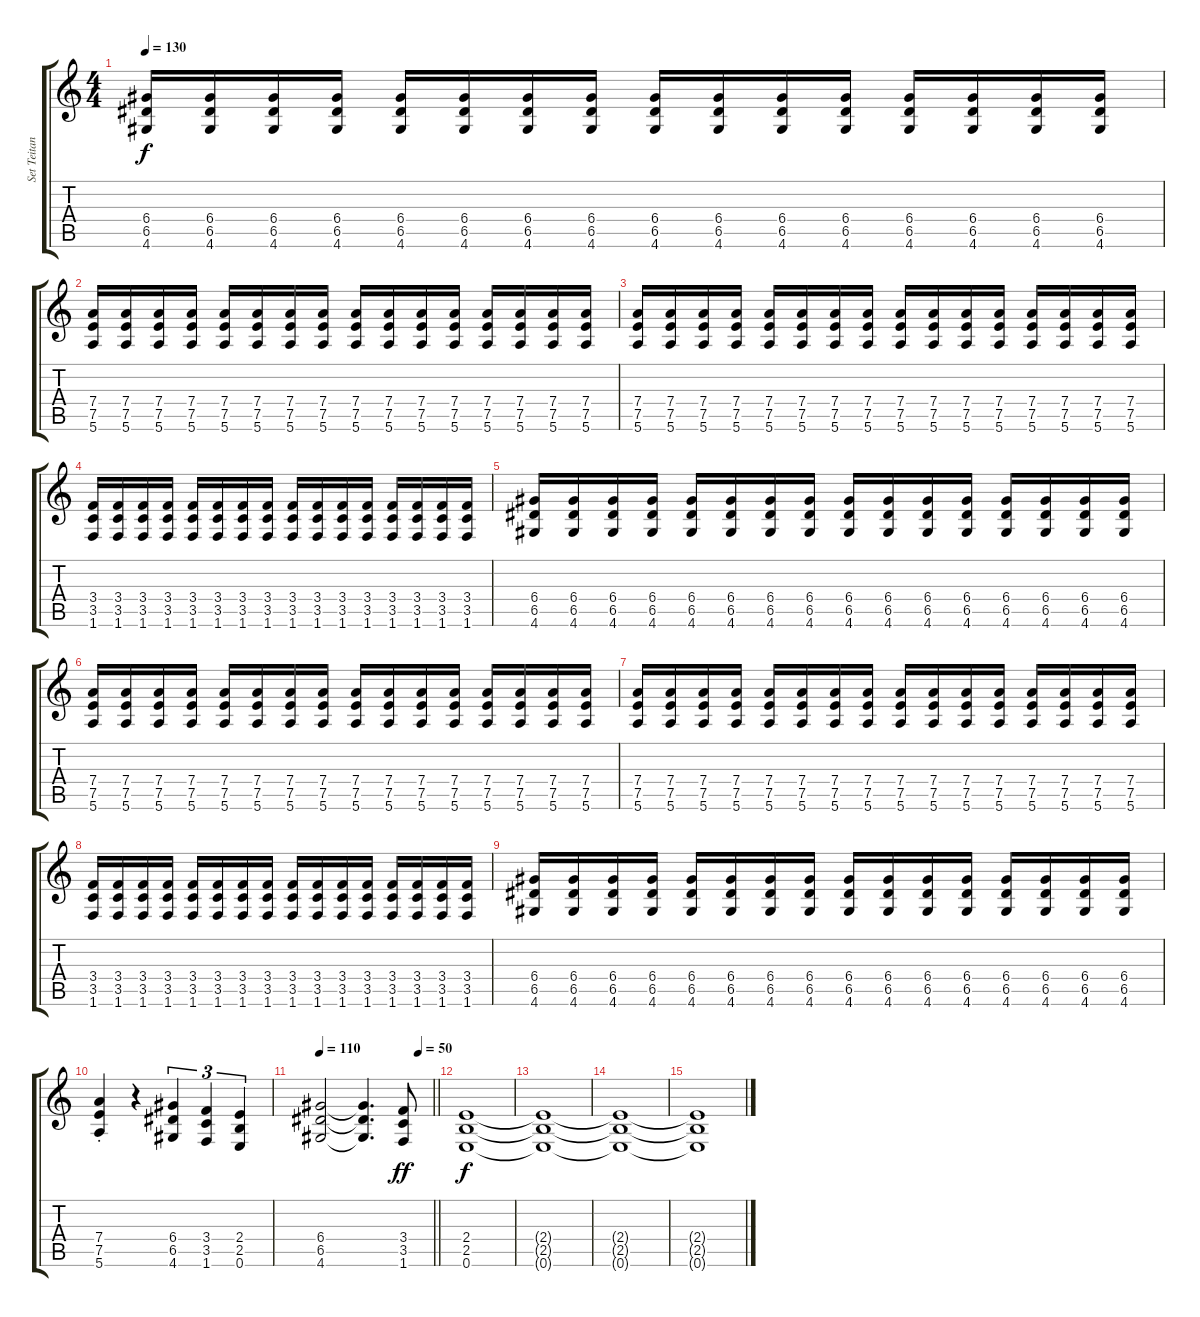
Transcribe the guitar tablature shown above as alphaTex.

\track ("Set Teitan" "Set Teitan") {instrument distortionguitar}
\staff {score tabs}
\tuning (E4 B3 G3 D3 A2 E2) {hide}
\ts (4 4)
\tempo 130
\clef g2
\ks c
(6.4 6.5 4.6).16{dy f} (6.4 6.5 4.6).16 (6.4 6.5 4.6).16 (6.4 6.5 4.6).16 (6.4 6.5 4.6).16 (6.4 6.5 4.6).16 (6.4 6.5 4.6).16 (6.4 6.5 4.6).16 (6.4 6.5 4.6).16 (6.4 6.5 4.6).16 (6.4 6.5 4.6).16 (6.4 6.5 4.6).16 (6.4 6.5 4.6).16 (6.4 6.5 4.6).16 (6.4 6.5 4.6).16 (6.4 6.5 4.6).16 |
(7.4 7.5 5.6).16 (7.4 7.5 5.6).16 (7.4 7.5 5.6).16 (7.4 7.5 5.6).16 (7.4 7.5 5.6).16 (7.4 7.5 5.6).16 (7.4 7.5 5.6).16 (7.4 7.5 5.6).16 (7.4 7.5 5.6).16 (7.4 7.5 5.6).16 (7.4 7.5 5.6).16 (7.4 7.5 5.6).16 (7.4 7.5 5.6).16 (7.4 7.5 5.6).16 (7.4 7.5 5.6).16 (7.4 7.5 5.6).16 |
(7.4 7.5 5.6).16 (7.4 7.5 5.6).16 (7.4 7.5 5.6).16 (7.4 7.5 5.6).16 (7.4 7.5 5.6).16 (7.4 7.5 5.6).16 (7.4 7.5 5.6).16 (7.4 7.5 5.6).16 (7.4 7.5 5.6).16 (7.4 7.5 5.6).16 (7.4 7.5 5.6).16 (7.4 7.5 5.6).16 (7.4 7.5 5.6).16 (7.4 7.5 5.6).16 (7.4 7.5 5.6).16 (7.4 7.5 5.6).16 |
(3.4 3.5 1.6).16 (3.4 3.5 1.6).16 (3.4 3.5 1.6).16 (3.4 3.5 1.6).16 (3.4 3.5 1.6).16 (3.4 3.5 1.6).16 (3.4 3.5 1.6).16 (3.4 3.5 1.6).16 (3.4 3.5 1.6).16 (3.4 3.5 1.6).16 (3.4 3.5 1.6).16 (3.4 3.5 1.6).16 (3.4 3.5 1.6).16 (3.4 3.5 1.6).16 (3.4 3.5 1.6).16 (3.4 3.5 1.6).16 |
(6.4 6.5 4.6).16 (6.4 6.5 4.6).16 (6.4 6.5 4.6).16 (6.4 6.5 4.6).16 (6.4 6.5 4.6).16 (6.4 6.5 4.6).16 (6.4 6.5 4.6).16 (6.4 6.5 4.6).16 (6.4 6.5 4.6).16 (6.4 6.5 4.6).16 (6.4 6.5 4.6).16 (6.4 6.5 4.6).16 (6.4 6.5 4.6).16 (6.4 6.5 4.6).16 (6.4 6.5 4.6).16 (6.4 6.5 4.6).16 |
(7.4 7.5 5.6).16 (7.4 7.5 5.6).16 (7.4 7.5 5.6).16 (7.4 7.5 5.6).16 (7.4 7.5 5.6).16 (7.4 7.5 5.6).16 (7.4 7.5 5.6).16 (7.4 7.5 5.6).16 (7.4 7.5 5.6).16 (7.4 7.5 5.6).16 (7.4 7.5 5.6).16 (7.4 7.5 5.6).16 (7.4 7.5 5.6).16 (7.4 7.5 5.6).16 (7.4 7.5 5.6).16 (7.4 7.5 5.6).16 |
(7.4 7.5 5.6).16 (7.4 7.5 5.6).16 (7.4 7.5 5.6).16 (7.4 7.5 5.6).16 (7.4 7.5 5.6).16 (7.4 7.5 5.6).16 (7.4 7.5 5.6).16 (7.4 7.5 5.6).16 (7.4 7.5 5.6).16 (7.4 7.5 5.6).16 (7.4 7.5 5.6).16 (7.4 7.5 5.6).16 (7.4 7.5 5.6).16 (7.4 7.5 5.6).16 (7.4 7.5 5.6).16 (7.4 7.5 5.6).16 |
(3.4 3.5 1.6).16 (3.4 3.5 1.6).16 (3.4 3.5 1.6).16 (3.4 3.5 1.6).16 (3.4 3.5 1.6).16 (3.4 3.5 1.6).16 (3.4 3.5 1.6).16 (3.4 3.5 1.6).16 (3.4 3.5 1.6).16 (3.4 3.5 1.6).16 (3.4 3.5 1.6).16 (3.4 3.5 1.6).16 (3.4 3.5 1.6).16 (3.4 3.5 1.6).16 (3.4 3.5 1.6).16 (3.4 3.5 1.6).16 |
(6.4 6.5 4.6).16 (6.4 6.5 4.6).16 (6.4 6.5 4.6).16 (6.4 6.5 4.6).16 (6.4 6.5 4.6).16 (6.4 6.5 4.6).16 (6.4 6.5 4.6).16 (6.4 6.5 4.6).16 (6.4 6.5 4.6).16 (6.4 6.5 4.6).16 (6.4 6.5 4.6).16 (6.4 6.5 4.6).16 (6.4 6.5 4.6).16 (6.4 6.5 4.6).16 (6.4 6.5 4.6).16 (6.4 6.5 4.6).16 |
(7.4 7.5{st} 5.6{st}).4 r.4 (6.4 6.5 4.6).4{tu (3 2)} (3.4 3.5 1.6).4{tu (3 2)} (2.4 2.5 0.6).4{tu (3 2)} |
\tempo 110
\tempo (50 0.875)
\barLineRight lightlight
(6.4 6.5 4.6).2 (6.4{t} 6.5{t} 4.6{t}).4{d} (3.4 3.5 1.6).8{dy ff} |
(2.4 2.5 0.6).1{dy f} |
(2.4{t} 2.5{t} 0.6{t}).1 |
(2.4{t} 2.5{t} 0.6{t}).1 |
(2.4{t} 2.5{t} 0.6{t}).1
